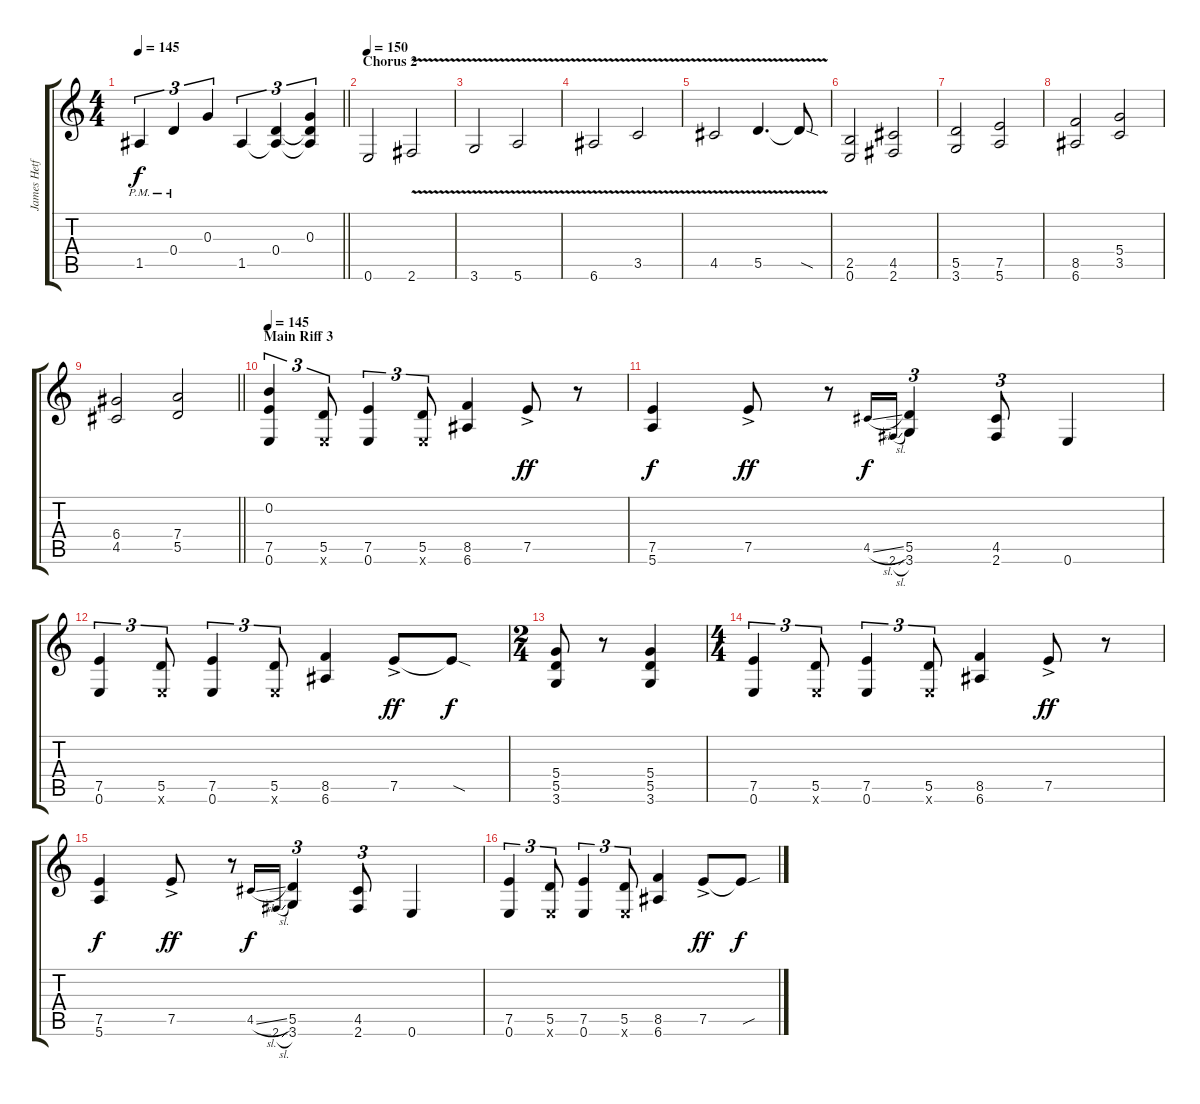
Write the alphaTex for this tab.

\track ("James Hetfield (Guitar Rhythm)" "James Hetf") {instrument distortionguitar}
\staff {score tabs}
\tuning (E4 B3 G3 D3 A2 E2) {hide}
\ts (4 4)
\tempo 145
\clef g2
\barLineRight lightlight
\ks c
1.5{pm}.4{tu (3 2) dy f} 0.4{pm}.4{tu (3 2)} 0.3.4{tu (3 2)} 1.5.4{tu (3 2)} (0.4 1.5{t}).4{tu (3 2)} (0.3 0.4{t} 1.5{t}).4{tu (3 2)} |
\section ("" "Chorus 2")
\tempo 150
0.6.2 2.6{v}.2 |
3.6{v}.2 5.6{v}.2 |
6.6{v}.2 3.5{v}.2 |
4.5{v}.2 5.5{v}.4{d} 5.5{sod t}.8 |
(2.5 0.6).2 (4.5 2.6).2 |
(5.5 3.6).2 (7.5 5.6).2 |
(8.5 6.6).2 (5.4 3.5).2 |
\barLineRight lightlight
(6.4 4.5).2 (7.4 5.5).2 |
\section ("" "Main Riff 3")
\tempo 145
(0.2 7.5 0.6).4{tu (3 2)} (5.5 0.6{x}).8{tu (3 2)} (7.5 0.6).4{tu (3 2)} (5.5 0.6{x}).8{tu (3 2)} (8.5 6.6).4 7.5{ac}.8{dy ff} r.8 |
(7.5 5.6).4{dy f} 7.5{ac}.8{dy ff} r.8 4.5{sl}.16{gr onbeat dy f} 2.6{sl}.16{gr onbeat} (5.5 3.6).4{tu (3 2)} (4.5 2.6).8{tu (3 2)} 0.6.4 |
(7.5 0.6).4{tu (3 2)} (5.5 0.6{x}).8{tu (3 2)} (7.5 0.6).4{tu (3 2)} (5.5 0.6{x}).8{tu (3 2)} (8.5 6.6).4 7.5{ac}.8{dy ff} 7.5{sod t}.8{dy f} |
\ts (2 4)
(5.4 5.5 3.6).8 r.8 (5.4 5.5 3.6).4 |
\ts (4 4)
(7.5 0.6).4{tu (3 2)} (5.5 0.6{x}).8{tu (3 2)} (7.5 0.6).4{tu (3 2)} (5.5 0.6{x}).8{tu (3 2)} (8.5 6.6).4 7.5{ac}.8{dy ff} r.8 |
(7.5 5.6).4{dy f} 7.5{ac}.8{dy ff} r.8 4.5{sl}.16{gr onbeat dy f} 2.6{sl}.16{gr onbeat} (5.5 3.6).4{tu (3 2)} (4.5 2.6).8{tu (3 2)} 0.6.4 |
(7.5 0.6).4{tu (3 2)} (5.5 0.6{x}).8{tu (3 2)} (7.5 0.6).4{tu (3 2)} (5.5 0.6{x}).8{tu (3 2)} (8.5 6.6).4 7.5{ac}.8{dy ff} 7.5{sou t}.8{dy f}
